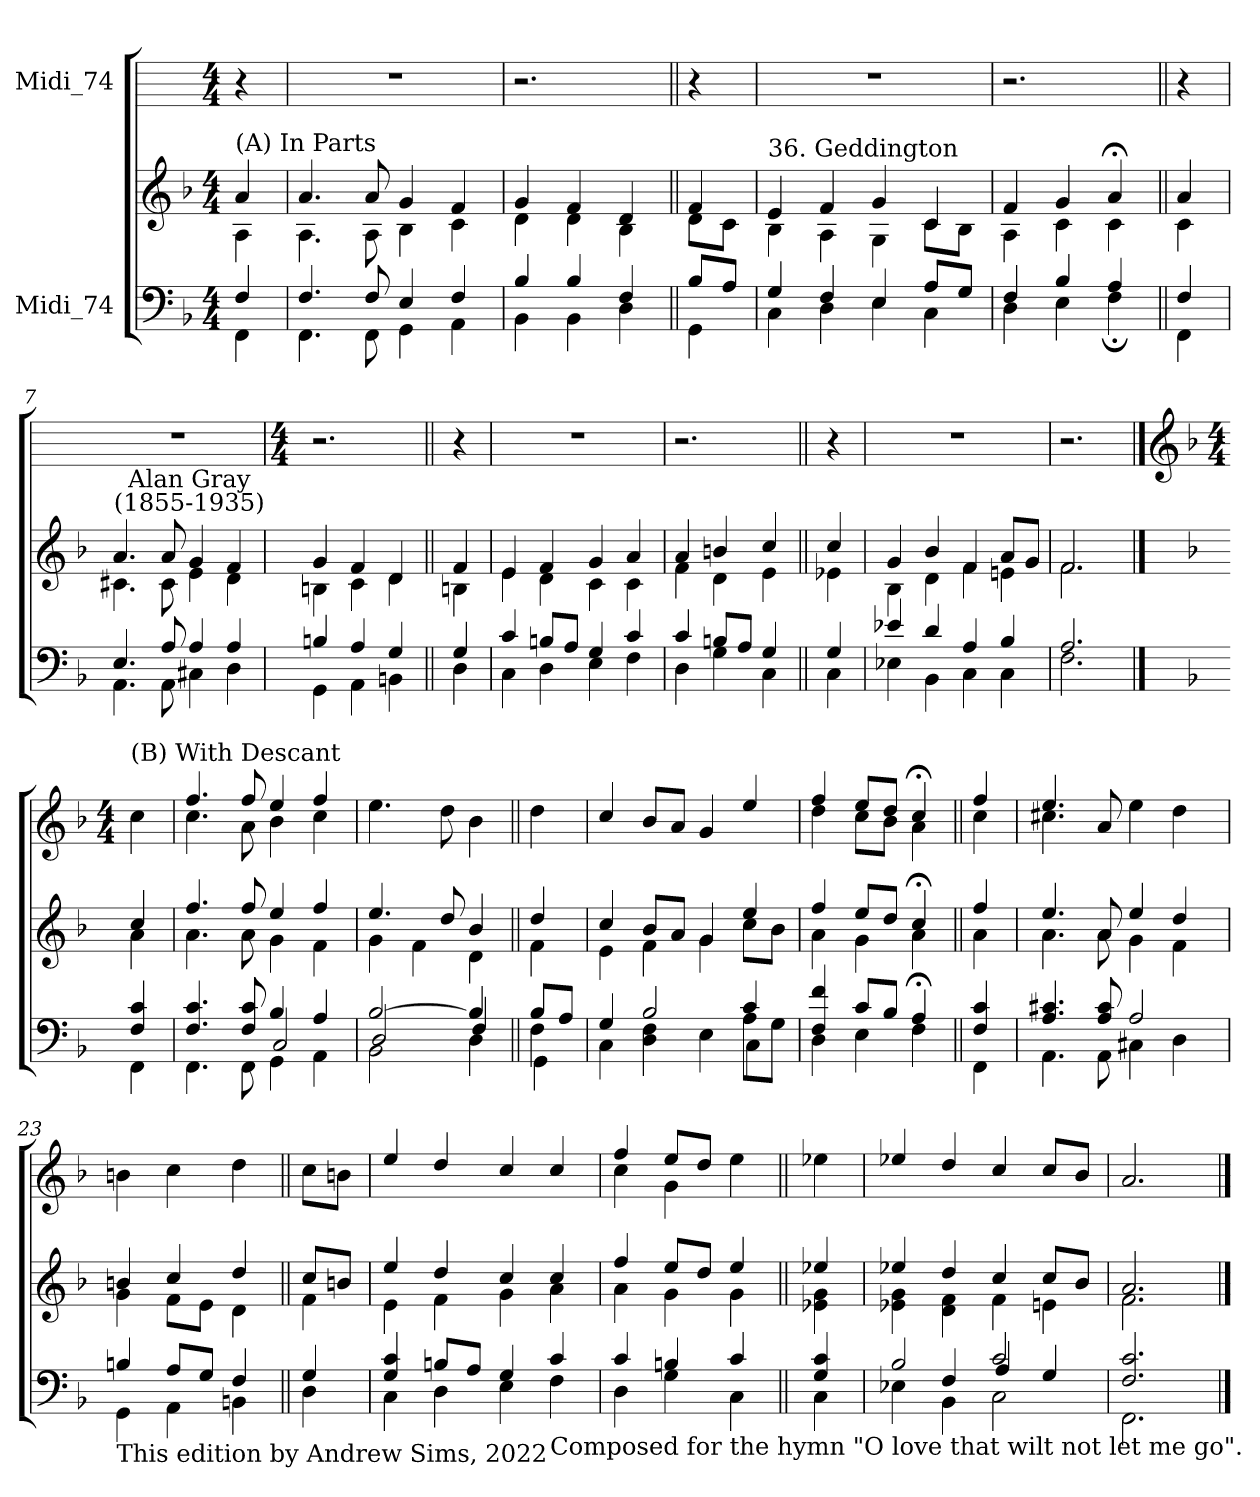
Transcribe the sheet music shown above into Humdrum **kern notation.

**kern	**kern	**kern
*part2	*part2	*part1
*staff3	*staff2	*staff1
*I"Midi_74	*	*I"Midi_74
*clefF4	*clefG2	*
*k[b-]	*k[b-]	*
*F:	*F:	*
*M4/4	*M4/4	*M4/4
=	=	=
*^	*^	*
!	!	!LO:TX:a:t=(A) In Parts	!	!
4F/	4FF\	4a/	4A\	4r
=1	=1	=1	=1	=1
4.F/	4.FF\	4.a/	4.A\	1r
8F/	8FF\	8a/	8A\	.
4E/	4GG\	4g/	4B-\	.
4F/	4AA\	4f/	4c\	.
=2	=2	=2	=2	=2
4B-/	4BB-\	4g/	4d\	2.r
4B-/	4BB-\	4f/	4d\	.
4F/	4D\	4d/	4B-\	.
=3||	=3||	=3||	=3||	=3||
8B-/L	4GG\	4f/	8d\L	4r
8A/J	.	.	8c\J	.
=4	=4	=4	=4	=4
!	!	!LO:TX:a:t=36. Geddington	!	!
4G/	4C\	4e/	4B-\	1r
4F/	4D\	4f/	4A\	.
4E/	4E\	4g/	4G\	.
8A/L	4C\	4c/	8c\L	.
8G/J	.	.	8B-\J	.
=5	=5	=5	=5	=5
4F/	4D\	4f/	4A\	2.r
4B-/	4E\	4g/	4c\	.
4A/	4F;\	4a;</	4c\	.
=6||	=6||	=6||	=6||	=6||
4F/	4FF\	4a/	4c\	4r
=7	=7	=7	=7	=7
4.E/	4.AA\	4.a/	4.c#X\	1r
8A/	8AA\	8a/	8c#\	.
!	!	!LO:TX:a:cj:t=Alan Gray\n(1855-1935)	!	!
4A/	4C#X\	4g/	4e\	.
4A/	4D\	4f/	4d\	.
!!LO:LB:g=z
=8	=8	=8	=8	=8
*	*	*	*	*M4/4
4Bn/	4GG\	4g/	4Bn\	2.r
4A/	4AA\	4f/	4c\	.
4G/	4BBn\	4d/	4d\	.
=9||	=9||	=9||	=9||	=9||
4G/	4D\	4f/	4Bn\	4r
=10	=10	=10	=10	=10
4c/	4C\	4e/	4e\	1r
8Bn/L	4D\	4f/	4d\	.
8A/J	.	.	.	.
4G/	4E\	4g/	4c\	.
4c/	4F\	4a/	4c\	.
=11	=11	=11	=11	=11
4c/	4D\	4a/	4f\	2.r
8Bn/L	4G\	4bn/	4d\	.
8A/J	.	.	.	.
4G/	4C\	4cc/	4e\	.
=12||	=12||	=12||	=12||	=12||
4G/	4C\	4cc/	4e-X\	4r
=13	=13	=13	=13	=13
4e-X/	4E-X\	4g/	4B-\	1r
4d/	4BB-\	4b-/	4d\	.
4A/	4C\	4f/	4f\	.
4B-/	4C\	8a/L	4en\	.
.	.	8g/J	.	.
=14	=14	=14	=14	=14
2.A/	2.F\	2.f/	2.f\	2.r
*v	*v	*	*	*
*	*v	*v	*
!!LO:LB:g=z
==15	==15	==15
*	*	*clefG2
*	*	*k[b-]
*	*	*F:
*	*	*M4/4
*^	*^	*^
*	*^	*	*^	*	*
!	!	!	!	!	!	!LO:TX:a:t=(B) With Descant	!
4F/ 4c/	4ryy	4FF\	4cc/	4ryy	4a\	4cc	4ryy
=16	=16	=16	=16	=16	=16	=16	=16
4.F/ 4.c/	2ryy	4.FF\	4.ff/	1ryy	4.a\	4.ff	4.cc\
8F/ 8c/	.	8FF\	8ff/	.	8a\	8ff	8a\
4B-/	2C/	4GG\	4ee/	.	4g\	4ee	4b-\
4A/	.	4AA\	4ff/	.	4f\	4ff	4cc\
=17	=17	=17	=17	=17	=17	=17	=17
[2B-/	2D/	2BB-\	4.ee/	2.ryy	4g\	4.ee	2.ryy
.	.	.	.	.	4f\	.	.
.	.	.	8dd/	.	.	8dd	.
4B-/]	4F/	4D\	4b-/	.	4d\	4b-	.
=18||	=18||	=18||	=18||	=18||	=18||	=18||	=18||
8B-/L	4F\	4GG\	4dd/	4ryy	4f\	4dd	4ryy
8A/J	.	.	.	.	.	.	.
=19	=19	=19	=19	=19	=19	=19	=19
4G/	2.ryy	4C\	4cc/	1ryy	4e\	4cc	1ryy
2B-/	.	4D\ 4F\	8b-/L	.	4f\	8b-L	.
.	.	.	8a/J	.	.	8aJ	.
.	.	4E\	4g/	.	4g\	4g	.
4c/	8A\L	4C\	4ee/	.	8cc\L	4ee	.
.	8G\J	.	.	.	8b-\J	.	.
=20	=20	=20	=20	=20	=20	=20	=20
4F/ 4f/	2.ryy	4D\	4ff/	2.ryy	4a\	4ff	4dd\
8c/L	.	4E\	8ee/L	.	4g\	8eeL	8cc\L
8B-/J	.	.	8dd/J	.	.	8ddJ	8b-\J
4A/	.	4F;\	4cc;</	.	4a\	4cc;<	4a\
=21||	=21||	=21||	=21||	=21||	=21||	=21||	=21||
4F/ 4c/	4ryy	4FF\	4ff/	4ryy	4a\	4ff	4cc\
=22	=22	=22	=22	=22	=22	=22	=22
4.A/ 4.c#X/	1ryy	4.AA\	4.ee/	1ryy	4.a\	4.ee	4.cc#X\
8A/ 8c#/	.	8AA\	8a/	.	8a\	8a	2ryy
2A/	.	4C#X\	4ee/	.	4g\	4ee	.
.	.	4D\	4dd/	.	4f\	4dd	.
.	.	.	.	.	.	.	8ryy
!!LO:LB:g=z	!!
=23	=23	=23	=23	=23	=23	=23	=23
!LO:TX:b:t=This edition by Andrew Sims, 2022	!	!	!	!	!	!	!
4Bn/	2.ryy	4GG\	4bn/	2.ryy	4g\	4bn	2.ryy
8A/L	.	4AA\	4cc/	.	8f\L	4cc	.
8G/J	.	.	.	.	8e\J	.	.
4F/	.	4BBn\	4dd/	.	4d\	4dd	.
=24||	=24||	=24||	=24||	=24||	=24||	=24||	=24||
4G/	4ryy	4D\	8cc/L	4ryy	4f\	8ccL	4ryy
.	.	.	8bn/J	.	.	8bnJ	.
=25	=25	=25	=25	=25	=25	=25	=25
4G/ 4c/	1ryy	4C\	4ee/	1ryy	4e\	4ee	1ryy
8Bn/L	.	4D\	4dd/	.	4f\	4dd	.
8A/J	.	.	.	.	.	.	.
4G/	.	4E\	4cc/	.	4g\	4cc	.
!LO:TX:b:t=Composed for the hymn "O love that wilt not let me go".	!	!	!	!	!	!	!
4c/	.	4F\	4cc/	.	4a\	4cc	.
=26	=26	=26	=26	=26	=26	=26	=26
4c/	2.ryy	4D\	4ff/	2.ryy	4a\	4ff	4cc\
4Bn/	.	4G\	8ee/L	.	4g\	8eeL	4g\
.	.	.	8dd/J	.	.	8ddJ	.
4c/	.	4C\	4ee/	.	4g\	4ee	4ryy
=27||	=27||	=27||	=27||	=27||	=27||	=27||	=27||
4G/ 4c/	4ryy	4C\	4ee-X/	4ryy	4e-X\ 4g\	4ee-X	4ryy
=28	=28	=28	=28	=28	=28	=28	=28
2B-/	4ryy	4E-X\	4ee-X/	1ryy	4e-X\ 4g\	4ee-X	1ryy
.	4F/	4BB-\	4dd/	.	4d\ 4f\	4dd	.
2c/	4A/	2C\	4cc/	.	4f\	4cc	.
.	4G/	.	8cc/L	.	4en\	8ccL	.
.	.	.	8b-/J	.	.	8b-J	.
=29	=29	=29	=29	=29	=29	=29	=29
2.F/ 2.c/	2.ryy	2.FF\	2.a/	2.ryy	2.f\	2.a	2.ryy
*v	*v	*v	*	*	*	*v	*v
*	*v	*v	*v	*
==	==	==
*-	*-	*-
